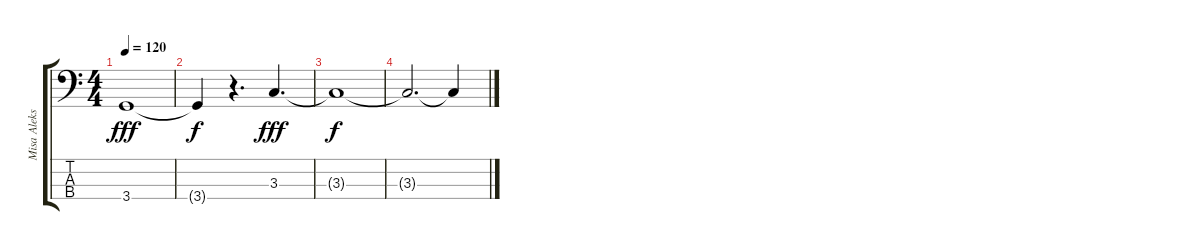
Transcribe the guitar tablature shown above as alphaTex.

\track ("Misa Aleksic-bass" "Misa Aleks") {instrument electricbassfinger}
\staff {score tabs}
\tuning (G2 D2 A1 E1) {hide}
\ts (4 4)
\tempo 120
\clef f4
\ks c
3.4.1{dy fff} |
3.4{t}.4{dy f} r.4{d} 3.3.4{d dy fff} |
3.3{t}.1{dy f} |
3.3{t}.2{d} 3.3{t}.4
